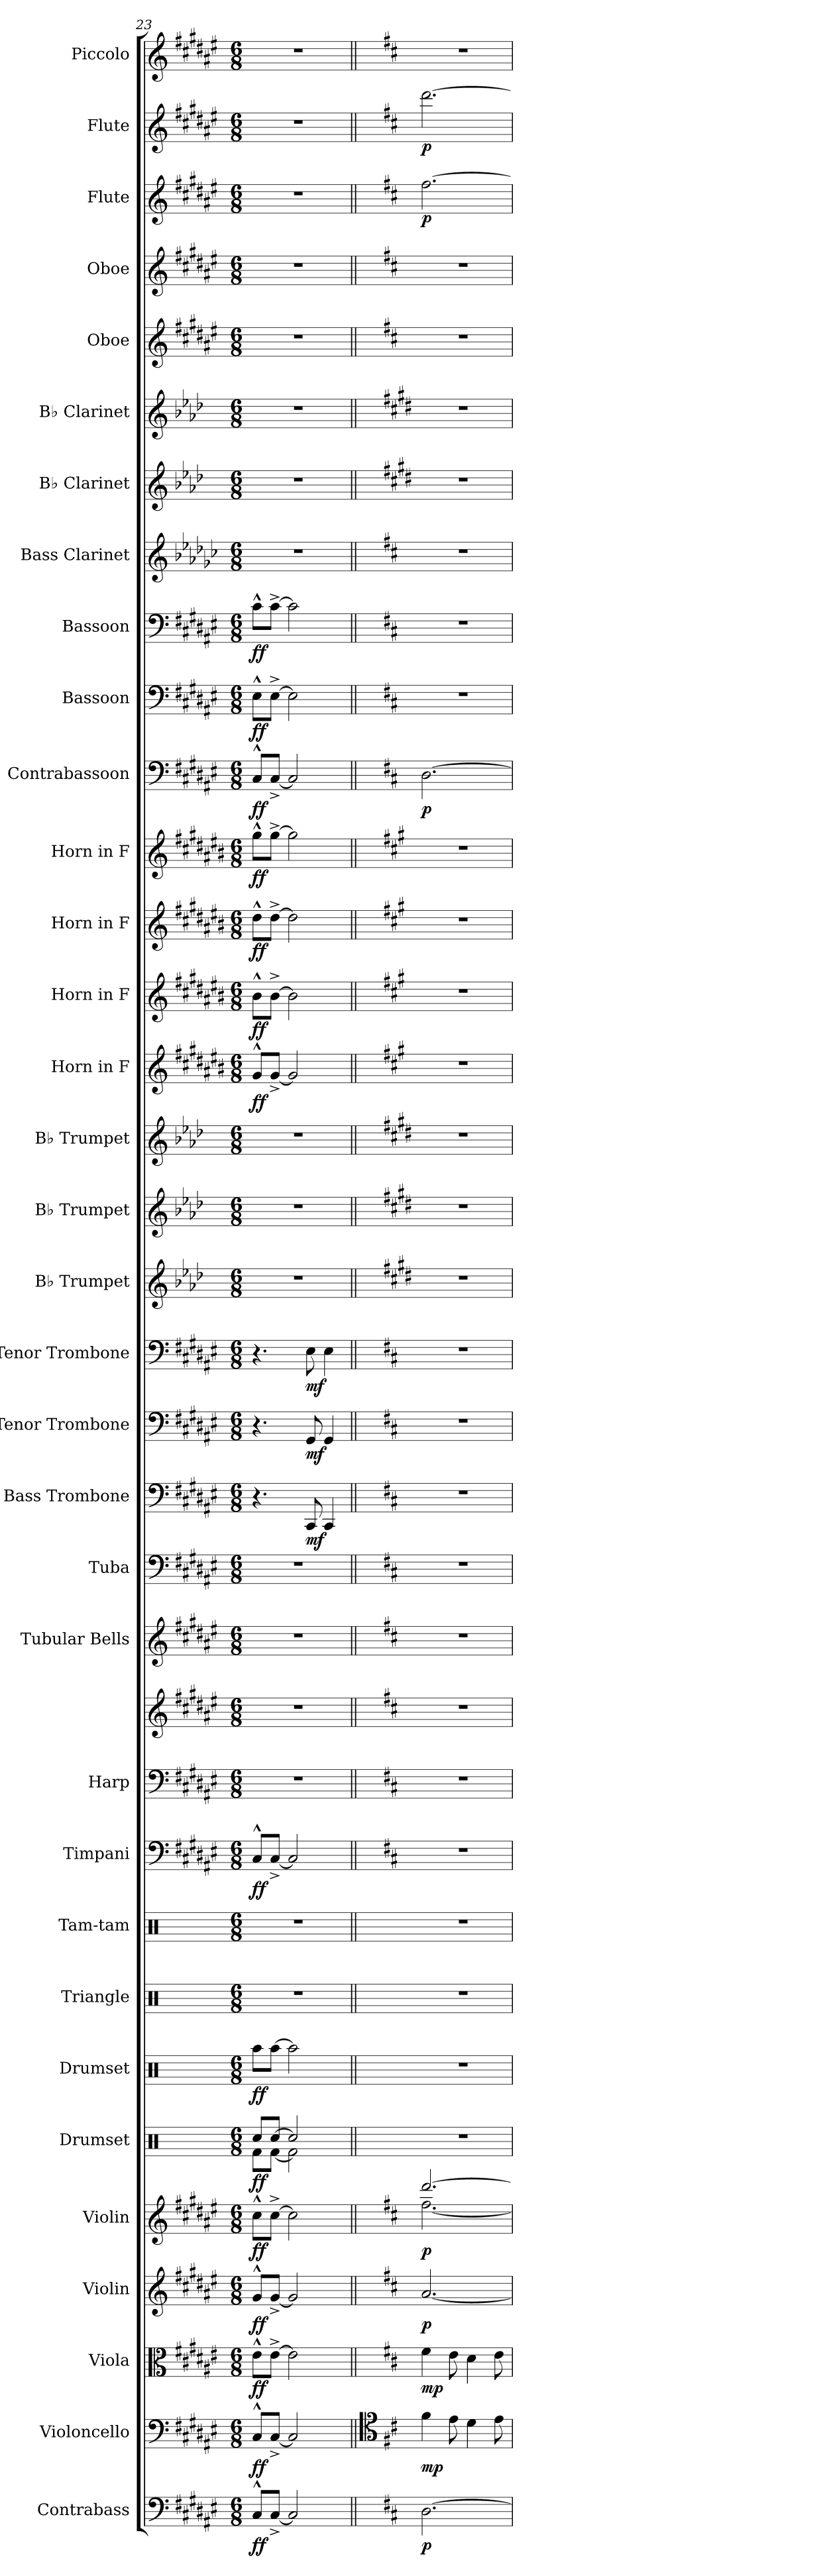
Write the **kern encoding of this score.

**kern	**dynam	**kern	**dynam	**kern	**dynam	**kern	**dynam	**kern	**dynam	**kern	**dynam	**kern	**dynam	**kern	**kern	**kern	**dynam	**kern	**kern	**kern	**kern	**kern	**dynam	**kern	**dynam	**kern	**dynam	**kern	**kern	**kern	**kern	**dynam	**kern	**dynam	**kern	**dynam	**kern	**dynam	**kern	**dynam	**kern	**dynam	**kern	**dynam	**kern	**kern	**kern	**kern	**kern	**kern	**dynam	**kern	**dynam	**kern
*part34	*part34	*part33	*part33	*part32	*part32	*part31	*part31	*part30	*part30	*part29	*part29	*part28	*part28	*part27	*part26	*part25	*part25	*part24	*part24	*part23	*part22	*part21	*part21	*part20	*part20	*part19	*part19	*part18	*part17	*part16	*part15	*part15	*part14	*part14	*part13	*part13	*part12	*part12	*part11	*part11	*part10	*part10	*part9	*part9	*part8	*part7	*part6	*part5	*part4	*part3	*part3	*part2	*part2	*part1
*staff35	*staff35	*staff34	*staff34	*staff33	*staff33	*staff32	*staff32	*staff31	*staff31	*staff30	*staff30	*staff29	*staff29	*staff28	*staff27	*staff26	*staff26	*staff25	*staff24	*staff23	*staff22	*staff21	*staff21	*staff20	*staff20	*staff19	*staff19	*staff18	*staff17	*staff16	*staff15	*staff15	*staff14	*staff14	*staff13	*staff13	*staff12	*staff12	*staff11	*staff11	*staff10	*staff10	*staff9	*staff9	*staff8	*staff7	*staff6	*staff5	*staff4	*staff3	*staff3	*staff2	*staff2	*staff1
*I"Contrabass	*	*I"Violoncello	*	*I"Viola	*	*I"Violin	*	*I"Violin	*	*I"Drumset	*	*I"Drumset	*	*I"Triangle	*I"Tam-tam	*I"Timpani	*	*I"Harp	*	*I"Tubular Bells	*I"Tuba	*I"Bass Trombone	*	*I"Tenor Trombone	*	*I"Tenor Trombone	*	*I"B♭ Trumpet	*I"B♭ Trumpet	*I"B♭ Trumpet	*I"Horn in F	*	*I"Horn in F	*	*I"Horn in F	*	*I"Horn in F	*	*I"Contrabassoon	*	*I"Bassoon	*	*I"Bassoon	*	*I"Bass Clarinet	*I"B♭ Clarinet	*I"B♭ Clarinet	*I"Oboe	*I"Oboe	*I"Flute	*	*I"Flute	*	*I"Piccolo
*I'Cb.	*	*I'Vc.	*	*I'Vla.	*	*I'Vln.	*	*I'Vln.	*	*I'Drs.	*	*I'Drs.	*	*I'Trgl.	*I'Tam-tam	*I'Timp.	*	*I'Hrp.	*	*I'Tu. Be.	*I'Tba.	*I'B. Tbn.	*	*I'T. Tbn.	*	*I'T. Tbn.	*	*I'B♭ Tpt.	*I'B♭ Tpt.	*I'B♭ Tpt.	*	*	*	*	*	*	*	*	*I'Cbsn.	*	*I'Bsn.	*	*I'Bsn.	*	*I'B. Cl.	*I'B♭ Cl.	*I'B♭ Cl.	*I'Ob.	*I'Ob.	*I'Fl.	*	*I'Fl.	*	*I'Picc.
*clefF4	*	*clefF4	*	*clefC3	*	*clefG2	*	*clefG2	*	*clefX	*	*clefX	*	*clefX	*clefX	*clefF4	*	*clefF4	*clefG2	*clefG2	*clefF4	*clefF4	*	*clefF4	*	*clefF4	*	*clefG2	*clefG2	*clefG2	*clefG2	*	*clefG2	*	*clefG2	*	*clefG2	*	*clefF4	*	*clefF4	*	*clefF4	*	*clefG2	*clefG2	*clefG2	*clefG2	*clefG2	*clefG2	*	*clefG2	*	*clefG2
*ITrd7c12	*	*	*	*	*	*	*	*	*	*	*	*	*	*	*	*	*	*	*	*	*	*	*	*	*	*	*	*ITrd1c2	*ITrd1c2	*ITrd1c2	*ITrd4c7	*	*ITrd4c7	*	*ITrd4c7	*	*ITrd4c7	*	*ITrd7c12	*	*	*	*	*	*ITrd8c14	*ITrd1c2	*ITrd1c2	*	*	*	*	*	*	*ITrd-7c-12
*k[f#c#g#d#a#e#]	*	*k[f#c#g#d#a#e#]	*	*k[f#c#g#d#a#e#]	*	*k[f#c#g#d#a#e#]	*	*k[f#c#g#d#a#e#]	*	*k[]	*	*k[]	*	*k[]	*k[]	*k[f#c#g#d#a#e#]	*	*k[f#c#g#d#a#e#]	*k[f#c#g#d#a#e#]	*k[f#c#g#d#a#e#]	*k[f#c#g#d#a#e#]	*k[f#c#g#d#a#e#]	*	*k[f#c#g#d#a#e#]	*	*k[f#c#g#d#a#e#]	*	*k[b-e-a-d-g-c-]	*k[b-e-a-d-g-c-]	*k[b-e-a-d-g-c-]	*k[f#c#g#d#a#e#]	*	*k[f#c#g#d#a#e#]	*	*k[f#c#g#d#a#e#]	*	*k[f#c#g#d#a#e#]	*	*k[f#c#g#d#a#e#]	*	*k[f#c#g#d#a#e#]	*	*k[f#c#g#d#a#e#]	*	*k[b-e-a-d-g-c-]	*k[b-e-a-d-g-c-]	*k[b-e-a-d-g-c-]	*k[f#c#g#d#a#e#]	*k[f#c#g#d#a#e#]	*k[f#c#g#d#a#e#]	*	*k[f#c#g#d#a#e#]	*	*k[f#c#g#d#a#e#]
*M6/8	*	*M6/8	*	*M6/8	*	*M6/8	*	*M6/8	*	*M6/8	*	*M6/8	*	*M6/8	*M6/8	*M6/8	*	*M6/8	*M6/8	*M6/8	*M6/8	*M6/8	*	*M6/8	*	*M6/8	*	*M6/8	*M6/8	*M6/8	*M6/8	*	*M6/8	*	*M6/8	*	*M6/8	*	*M6/8	*	*M6/8	*	*M6/8	*	*M6/8	*M6/8	*M6/8	*M6/8	*M6/8	*M6/8	*	*M6/8	*	*M6/8
=23	=23	=23	=23	=23	=23	=23	=23	=23	=23	=23	=23	=23	=23	=23	=23	=23	=23	=23	=23	=23	=23	=23	=23	=23	=23	=23	=23	=23	=23	=23	=23	=23	=23	=23	=23	=23	=23	=23	=23	=23	=23	=23	=23	=23	=23	=23	=23	=23	=23	=23	=23	=23	=23	=23
*	*	*	*	*	*	*	*	*	*	*^	*	*	*	*	*	*	*	*	*	*	*	*	*	*	*	*	*	*	*	*	*	*	*	*	*	*	*	*	*	*	*	*	*	*	*	*	*	*	*	*	*	*	*	*
!	!LO:DY:b	!	!LO:DY:b	!	!LO:DY:b	!	!LO:DY:b	!	!LO:DY:b	!	!	!LO:DY:b	!	!LO:DY:b	!	!	!	!LO:DY:b	!	!	!	!	!	!	!	!	!	!	!	!	!	!	!LO:DY:b	!	!LO:DY:b	!	!LO:DY:b	!	!LO:DY:b	!	!LO:DY:b	!	!LO:DY:b	!	!LO:DY:b	!	!	!	!	!	!	!	!	!	!
8CC#^^/L	ff	8C#^^/L	ff	8e#^^\L	ff	8g#^^/L	ff	8cc#^^\L	ff	8Rcc/L	8Rf\L	ff	8Raa\L	ff	2.r	2.r	8C#^^/L	ff	2.r	2.r	2.r	2.r	4.r	.	4.r	.	4.r	.	2.r	2.r	2.r	8c#^^/L	ff	8e#^^\L	ff	8g#^^\L	ff	8cc#^^\L	ff	8CC#^^/L	ff	8E#^^\L	ff	8c#^^\L	ff	2.r	2.r	2.r	2.r	2.r	2.r	.	2.r	.	2.r
[8CC#^/J	.	[8C#^/J	.	[8e#^\J	.	[8g#^/J	.	[8cc#^\J	.	[8Rcc/J	[8Rf\J	.	[8Raa\J	.	.	.	[8C#^/J	.	.	.	.	.	.	.	.	.	.	.	.	.	.	[8c#^/J	.	[8e#^\J	.	[8g#^\J	.	[8cc#^\J	.	[8CC#^/J	.	[8E#^\J	.	[8c#^\J	.	.	.	.	.	.	.	.	.	.	.
2CC#/]	.	2C#/]	.	2e#\]	.	2g#/]	.	2cc#\]	.	2Rcc/]	2Rf\]	.	2Raa\]	.	.	.	2C#/]	.	.	.	.	.	.	.	.	.	.	.	.	.	.	2c#/]	.	2e#\]	.	2g#\]	.	2cc#\]	.	2CC#/]	.	2E#\]	.	2c#\]	.	.	.	.	.	.	.	.	.	.	.
!	!	!	!	!	!	!	!	!	!	!	!	!	!	!	!	!	!	!	!	!	!	!	!	!LO:DY:b	!	!LO:DY:b	!	!LO:DY:b	!	!	!	!	!	!	!	!	!	!	!	!	!	!	!	!	!	!	!	!	!	!	!	!	!	!	!
.	.	.	.	.	.	.	.	.	.	.	.	.	.	.	.	.	.	.	.	.	.	.	8CC#/	mf	8GG#/	mf	8E#\	mf	.	.	.	.	.	.	.	.	.	.	.	.	.	.	.	.	.	.	.	.	.	.	.	.	.	.	.
.	.	.	.	.	.	.	.	.	.	.	.	.	.	.	.	.	.	.	.	.	.	.	4CC#/	.	4GG#/	.	4E#\	.	.	.	.	.	.	.	.	.	.	.	.	.	.	.	.	.	.	.	.	.	.	.	.	.	.	.	.
*	*	*	*	*	*	*	*	*	*	*v	*v	*	*	*	*	*	*	*	*	*	*	*	*	*	*	*	*	*	*	*	*	*	*	*	*	*	*	*	*	*	*	*	*	*	*	*	*	*	*	*	*	*	*	*	*
=24||	=24||	=24||	=24||	=24||	=24||	=24||	=24||	=24||	=24||	=24||	=24||	=24||	=24||	=24||	=24||	=24||	=24||	=24||	=24||	=24||	=24||	=24||	=24||	=24||	=24||	=24||	=24||	=24||	=24||	=24||	=24||	=24||	=24||	=24||	=24||	=24||	=24||	=24||	=24||	=24||	=24||	=24||	=24||	=24||	=24||	=24||	=24||	=24||	=24||	=24||	=24||	=24||	=24||	=24||
*	*	*clefC4	*	*	*	*	*	*	*	*	*	*	*	*	*	*	*	*	*	*	*	*	*	*	*	*	*	*	*	*	*	*	*	*	*	*	*	*	*	*	*	*	*	*	*	*	*	*	*	*	*	*	*	*
*k[f#c#]	*	*k[f#c#]	*	*k[f#c#]	*	*k[f#c#]	*	*k[f#c#]	*	*	*	*	*	*	*	*k[f#c#]	*	*k[f#c#]	*k[f#c#]	*k[f#c#]	*k[f#c#]	*k[f#c#]	*	*k[f#c#]	*	*k[f#c#]	*	*k[f#c#]	*k[f#c#]	*k[f#c#]	*k[f#c#]	*	*k[f#c#]	*	*k[f#c#]	*	*k[f#c#]	*	*k[f#c#]	*	*k[f#c#]	*	*k[f#c#]	*	*k[f#c#]	*k[f#c#]	*k[f#c#]	*k[f#c#]	*k[f#c#]	*k[f#c#]	*	*k[f#c#]	*	*k[f#c#]
*	*	*	*	*	*	*	*	*^	*	*	*	*	*	*	*	*	*	*	*	*	*	*	*	*	*	*	*	*	*	*	*	*	*	*	*	*	*	*	*	*	*	*	*	*	*	*	*	*	*	*	*	*	*	*
!	!LO:DY:b	!	!LO:DY:b	!	!LO:DY:b	!	!LO:DY:b	!	!	!LO:DY:b	!	!	!	!	!	!	!	!	!	!	!	!	!	!	!	!	!	!	!	!	!	!	!	!	!	!	!	!	!	!	!LO:DY:b	!	!	!	!	!	!	!	!	!	!	!LO:DY:b	!	!LO:DY:b	!
[2.DD\	p	4f#\	mp	4f#\	mp	[2.a/	p	[2.ddd/	[2.ff#\	p	2.r	.	2.r	.	2.r	2.r	2.r	.	2.r	2.r	2.r	2.r	2.r	.	2.r	.	2.r	.	2.r	2.r	2.r	2.r	.	2.r	.	2.r	.	2.r	.	[2.DD\	p	2.r	.	2.r	.	2.r	2.r	2.r	2.r	2.r	[2.ff#\	p	[2.ddd\	p	2.r
.	.	8e\	.	8e\	.	.	.	.	.	.	.	.	.	.	.	.	.	.	.	.	.	.	.	.	.	.	.	.	.	.	.	.	.	.	.	.	.	.	.	.	.	.	.	.	.	.	.	.	.	.	.	.	.	.	.
.	.	4d\	.	4d\	.	.	.	.	.	.	.	.	.	.	.	.	.	.	.	.	.	.	.	.	.	.	.	.	.	.	.	.	.	.	.	.	.	.	.	.	.	.	.	.	.	.	.	.	.	.	.	.	.	.	.
.	.	8e\	.	8e\	.	.	.	.	.	.	.	.	.	.	.	.	.	.	.	.	.	.	.	.	.	.	.	.	.	.	.	.	.	.	.	.	.	.	.	.	.	.	.	.	.	.	.	.	.	.	.	.	.	.	.
*	*	*	*	*	*	*	*	*v	*v	*	*	*	*	*	*	*	*	*	*	*	*	*	*	*	*	*	*	*	*	*	*	*	*	*	*	*	*	*	*	*	*	*	*	*	*	*	*	*	*	*	*	*	*	*	*
=	=	=	=	=	=	=	=	=	=	=	=	=	=	=	=	=	=	=	=	=	=	=	=	=	=	=	=	=	=	=	=	=	=	=	=	=	=	=	=	=	=	=	=	=	=	=	=	=	=	=	=	=	=	=
*-	*-	*-	*-	*-	*-	*-	*-	*-	*-	*-	*-	*-	*-	*-	*-	*-	*-	*-	*-	*-	*-	*-	*-	*-	*-	*-	*-	*-	*-	*-	*-	*-	*-	*-	*-	*-	*-	*-	*-	*-	*-	*-	*-	*-	*-	*-	*-	*-	*-	*-	*-	*-	*-	*-
